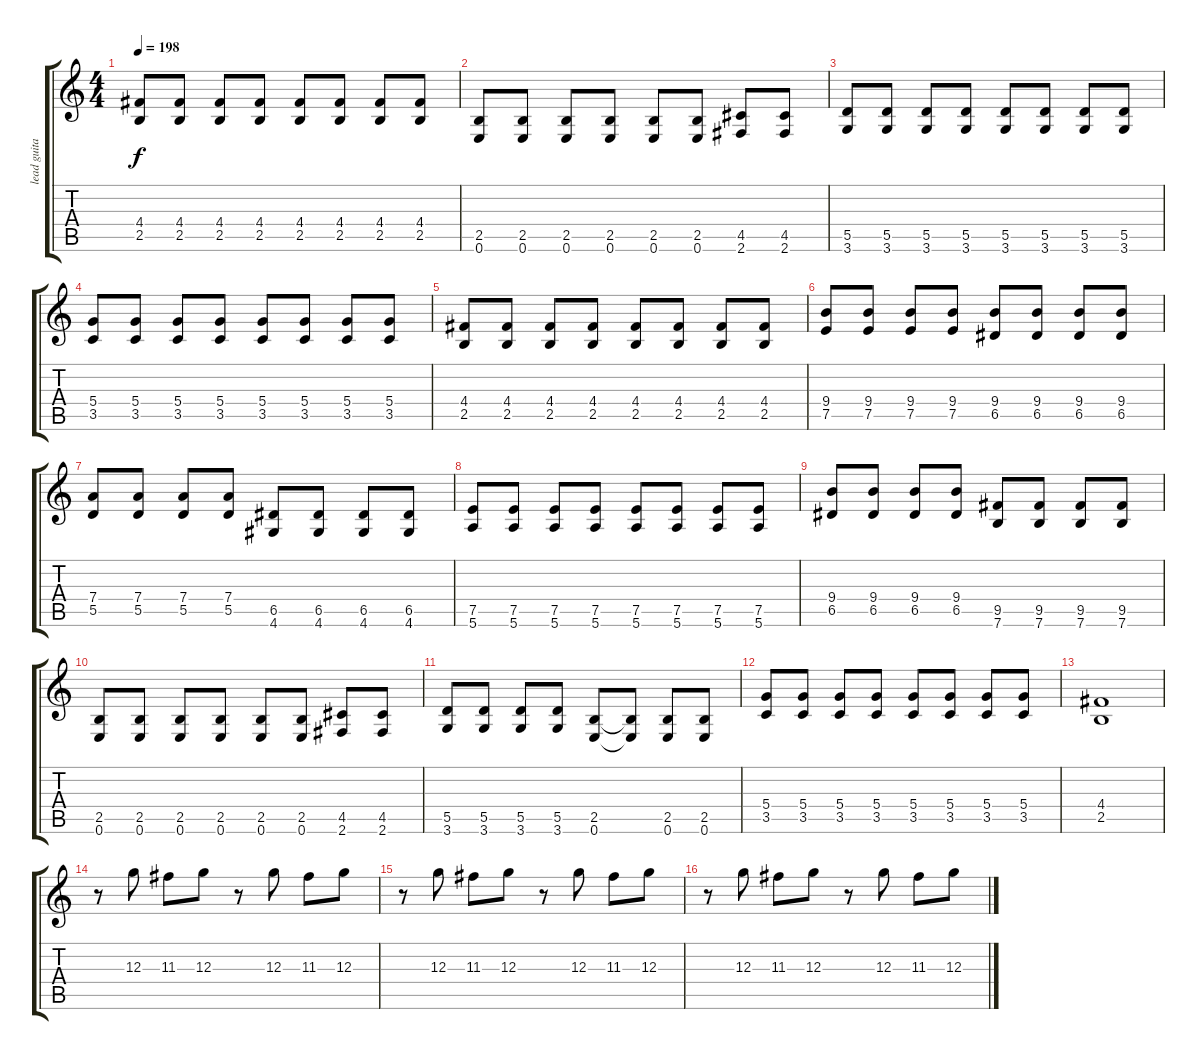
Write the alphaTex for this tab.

\track ("lead guitar" "lead guita") {instrument overdrivenguitar}
\staff {score tabs}
\tuning (E4 B3 G3 D3 A2 E2) {hide}
\ts (4 4)
\tempo 198
\clef g2
\ks c
(4.4 2.5).8{dy f} (4.4 2.5).8 (4.4 2.5).8 (4.4 2.5).8 (4.4 2.5).8 (4.4 2.5).8 (4.4 2.5).8 (4.4 2.5).8 |
(2.5 0.6).8 (2.5 0.6).8 (2.5 0.6).8 (2.5 0.6).8 (2.5 0.6).8 (2.5 0.6).8 (4.5 2.6).8 (4.5 2.6).8 |
(5.5 3.6).8 (5.5 3.6).8 (5.5 3.6).8 (5.5 3.6).8 (5.5 3.6).8 (5.5 3.6).8 (5.5 3.6).8 (5.5 3.6).8 |
(5.4 3.5).8 (5.4 3.5).8 (5.4 3.5).8 (5.4 3.5).8 (5.4 3.5).8 (5.4 3.5).8 (5.4 3.5).8 (5.4 3.5).8 |
(4.4 2.5).8 (4.4 2.5).8 (4.4 2.5).8 (4.4 2.5).8 (4.4 2.5).8 (4.4 2.5).8 (4.4 2.5).8 (4.4 2.5).8 |
(9.4 7.5).8 (9.4 7.5).8 (9.4 7.5).8 (9.4 7.5).8 (9.4 6.5).8 (9.4 6.5).8 (9.4 6.5).8 (9.4 6.5).8 |
(7.4 5.5).8 (7.4 5.5).8 (7.4 5.5).8 (7.4 5.5).8 (6.5 4.6).8 (6.5 4.6).8 (6.5 4.6).8 (6.5 4.6).8 |
(7.5 5.6).8 (7.5 5.6).8 (7.5 5.6).8 (7.5 5.6).8 (7.5 5.6).8 (7.5 5.6).8 (7.5 5.6).8 (7.5 5.6).8 |
(9.4 6.5).8 (9.4 6.5).8 (9.4 6.5).8 (9.4 6.5).8 (9.5 7.6).8 (9.5 7.6).8 (9.5 7.6).8 (9.5 7.6).8 |
(2.5 0.6).8 (2.5 0.6).8 (2.5 0.6).8 (2.5 0.6).8 (2.5 0.6).8 (2.5 0.6).8 (4.5 2.6).8 (4.5 2.6).8 |
(5.5 3.6).8 (5.5 3.6).8 (5.5 3.6).8 (5.5 3.6).8 (2.5 0.6).8 (2.5{t} 0.6{t}).8 (2.5 0.6).8 (2.5 0.6).8 |
(5.4 3.5).8 (5.4 3.5).8 (5.4 3.5).8 (5.4 3.5).8 (5.4 3.5).8 (5.4 3.5).8 (5.4 3.5).8 (5.4 3.5).8 |
(4.4 2.5).1 |
r.8 12.3.8 11.3.8 12.3.8 r.8 12.3.8 11.3.8 12.3.8 |
r.8 12.3.8 11.3.8 12.3.8 r.8 12.3.8 11.3.8 12.3.8 |
r.8 12.3.8 11.3.8 12.3.8 r.8 12.3.8 11.3.8 12.3.8
